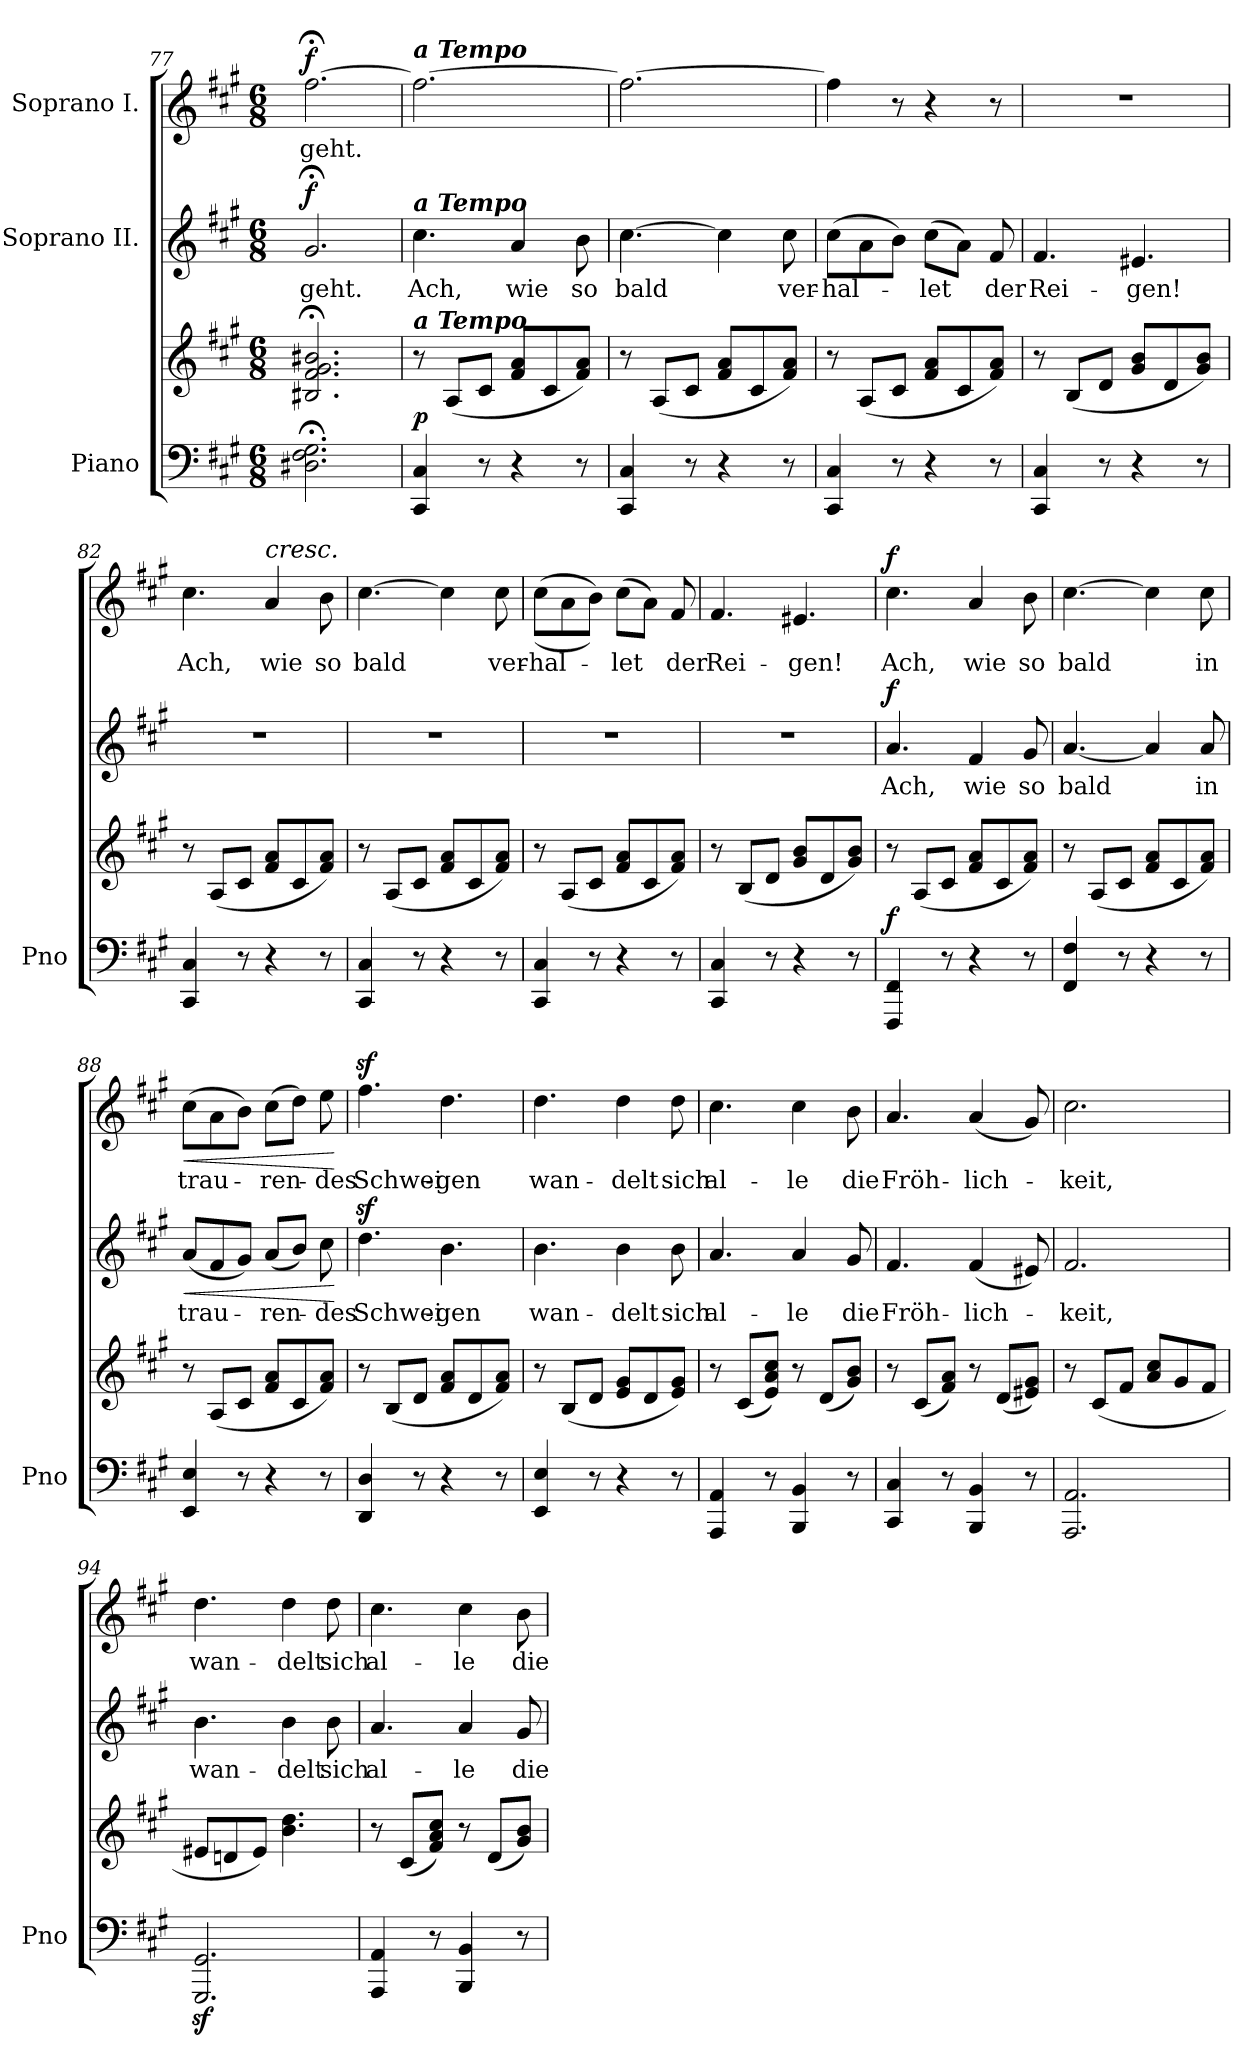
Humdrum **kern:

**kern	**kern	**dynam	**kern	**text	**dynam	**kern	**text	**dynam
*part3	*part3	*part3	*part2	*part2	*part2	*part1	*part1	*part1
*staff4	*staff3	*staff3/4	*staff2	*staff2	*staff2	*staff1	*staff1	*staff1
*I"Piano	*	*	*I"Soprano II.	*	*	*I"Soprano I.	*	*
*I'Pno	*	*	*	*	*	*	*	*
*clefF4	*clefG2	*	*clefG2	*	*	*clefG2	*	*
*k[f#c#g#]	*k[f#c#g#]	*	*k[f#c#g#]	*	*	*k[f#c#g#]	*	*
*M6/8	*M6/8	*	*M6/8	*	*	*M6/8	*	*
=77	=77	=77	=77	=77	=77	=77	=77	=77
!	!	!	!	!LO:LY:b	!LO:DY:a	!	!LO:LY:b	!LO:DY:a
2.D#X\;< 2.F#\;< 2.G#\;<	2.B#X/;< 2.f#/;< 2.g#/;< 2.b#X/;<	.	2.g#;</	-geht.	f	[2.ff#;<\	-geht.	f
=78	=78	=78	=78	=78	=78	=78	=78	=78
!	!	!	!	!	!	!LO:TX:a:Bi:t=a Tempo	!	!
!	!	!	!LO:TX:a:Bi:t=a Tempo	!	!	!	!	!
!	!LO:TX:a:Bi:t=a Tempo	!	!	!	!	!	!	!
!	!	!LO:DY:a=2	!	!LO:LY:b	!	!	!	!
4CC#/ 4C#/	8r	p	4.cc#\	Ach,	.	2.ff#\_	.	.
.	(<8A/L	.	.	.	.	.	.	.
8r	8c#/J	.	.	.	.	.	.	.
!	!	!	!	!LO:LY:b	!	!	!	!
4r	8f#/ 8a/L	.	4a/	wie	.	.	.	.
.	8c#/	.	.	.	.	.	.	.
!	!	!	!	!LO:LY:b	!	!	!	!
8r	8f#/ 8a/J)	.	8b\	so	.	.	.	.
=79	=79	=79	=79	=79	=79	=79	=79	=79
!	!	!	!	!LO:LY:b	!	!	!	!
4CC#/ 4C#/	8r	.	[4.cc#\	bald	.	2.ff#\_	.	.
.	(<8A/L	.	.	.	.	.	.	.
8r	8c#/J	.	.	.	.	.	.	.
4r	8f#/ 8a/L	.	4cc#\]	.	.	.	.	.
.	8c#/	.	.	.	.	.	.	.
!	!	!	!	!LO:LY:b	!	!	!	!
8r	8f#/ 8a/J)	.	8cc#\	ver-	.	.	.	.
=80	=80	=80	=80	=80	=80	=80	=80	=80
!	!	!	!	!LO:LY:b	!	!	!	!
4CC#/ 4C#/	8r	.	(8cc#\L	-hal-	.	4ff#\]	.	.
.	(<8A/L	.	8a\	.	.	.	.	.
8r	8c#/J	.	8b\J)	.	.	8r	.	.
!	!	!	!	!LO:LY:b	!	!	!	!
4r	8f#/ 8a/L	.	(>8cc#\L	-let	.	4r	.	.
.	8c#/	.	8a\J)	.	.	.	.	.
!	!	!	!	!LO:LY:b	!	!	!	!
8r	8f#/ 8a/J)	.	8f#/	der	.	8r	.	.
=81	=81	=81	=81	=81	=81	=81	=81	=81
!	!	!	!	!LO:LY:b	!	!	!	!
4CC#/ 4C#/	8r	.	4.f#/	Rei-	.	2.r	.	.
.	(<8B/L	.	.	.	.	.	.	.
8r	8d/J	.	.	.	.	.	.	.
!	!	!	!	!LO:LY:b	!	!	!	!
4r	8g#/ 8b/L	.	4.e#X/	-gen!	.	.	.	.
.	8d/	.	.	.	.	.	.	.
8r	8g#/ 8b/J)	.	.	.	.	.	.	.
!!LO:LB:g=z
=82	=82	=82	=82	=82	=82	=82	=82	=82
!	!	!	!	!	!	!	!LO:LY:b	!
4CC#/ 4C#/	8r	.	2.r	.	.	4.cc#\	Ach,	.
.	(<8A/L	.	.	.	.	.	.	.
8r	8c#/J	.	.	.	.	.	.	.
!	!	!	!	!	!	!LO:TX:a:i:t=cresc.	!	!
!	!	!	!	!	!	!	!LO:LY:b	!
4r	8f#/ 8a/L	.	.	.	.	4a/	wie	.
.	8c#/	.	.	.	.	.	.	.
!	!	!	!	!	!	!	!LO:LY:b	!
8r	8f#/ 8a/J)	.	.	.	.	8b\	so	.
=83	=83	=83	=83	=83	=83	=83	=83	=83
!	!	!	!	!	!	!	!LO:LY:b	!
4CC#/ 4C#/	8r	.	2.r	.	.	[4.cc#\	bald	.
.	(<8A/L	.	.	.	.	.	.	.
8r	8c#/J	.	.	.	.	.	.	.
4r	8f#/ 8a/L	.	.	.	.	4cc#\]	.	.
.	8c#/	.	.	.	.	.	.	.
!	!	!	!	!	!	!	!LO:LY:b	!
8r	8f#/ 8a/J)	.	.	.	.	8cc#\	ver-	.
=84	=84	=84	=84	=84	=84	=84	=84	=84
!	!	!	!	!	!	!	!LO:LY:b	!
4CC#/ 4C#/	8r	.	2.r	.	.	((>8cc#\L	-hal-	.
.	(<8A/L	.	.	.	.	8a\	.	.
8r	8c#/J	.	.	.	.	8b\J))	.	.
!	!	!	!	!	!	!	!LO:LY:b	!
4r	8f#/ 8a/L	.	.	.	.	(>8cc#\L	-let	.
.	8c#/	.	.	.	.	8a\J)	.	.
!	!	!	!	!	!	!	!LO:LY:b	!
8r	8f#/ 8a/J)	.	.	.	.	8f#/	der	.
=85	=85	=85	=85	=85	=85	=85	=85	=85
!	!	!	!	!	!	!	!LO:LY:b	!
4CC#/ 4C#/	8r	.	2.r	.	.	4.f#/	Rei-	.
.	(<8B/L	.	.	.	.	.	.	.
8r	8d/J	.	.	.	.	.	.	.
!	!	!	!	!	!	!	!LO:LY:b	!
4r	8g#/ 8b/L	.	.	.	.	4.e#X/	-gen!	.
.	8d/	.	.	.	.	.	.	.
8r	8g#/ 8b/J)	.	.	.	.	.	.	.
=86	=86	=86	=86	=86	=86	=86	=86	=86
!	!	!LO:DY:a=2	!	!LO:LY:b	!LO:DY:a	!	!LO:LY:b	!LO:DY:a
4FFF#/ 4FF#/	8r	f	4.a/	Ach,	f	4.cc#\	Ach,	f
.	(8A/L	.	.	.	.	.	.	.
8r	8c#/J	.	.	.	.	.	.	.
!	!	!	!	!LO:LY:b	!	!	!LO:LY:b	!
4r	8f#/ 8a/L	.	4f#/	wie	.	4a/	wie	.
.	8c#/	.	.	.	.	.	.	.
!	!	!	!	!LO:LY:b	!	!	!LO:LY:b	!
8r	8f#/ 8a/J)	.	8g#/	so	.	8b\	so	.
=87	=87	=87	=87	=87	=87	=87	=87	=87
!	!	!	!	!LO:LY:b	!	!	!LO:LY:b	!
4FF#/ 4F#/	8r	.	[4.a/	bald	.	[4.cc#\	bald	.
.	(<8A/L	.	.	.	.	.	.	.
8r	8c#/J	.	.	.	.	.	.	.
4r	8f#/ 8a/L	.	4a/]	.	.	4cc#\]	.	.
.	8c#/	.	.	.	.	.	.	.
!	!	!	!	!LO:LY:b	!	!	!LO:LY:b	!
8r	8f#/ 8a/J)	.	8a/	in	.	8cc#\	in	.
!!LO:PB:g=z
=88	=88	=88	=88	=88	=88	=88	=88	=88
!	!	!	!	!LO:LY:b	!LO:HP:b	!	!LO:LY:b	!LO:HP:b
4EE/ 4E/	8r	.	(<8a/L	trau-	<	(>8cc#\L	trau-	<
.	(<8A/L	.	8f#/	.	.	8a\	.	.
8r	8c#/J	.	8g#/J)	.	.	8b\J)	.	.
!	!	!	!	!LO:LY:b	!	!	!LO:LY:b	!
4r	8f#/ 8a/L	.	(8a/L	-ren-	.	(>8cc#\L	-ren-	.
.	8c#/	.	8b/J)	.	.	8dd\J)	.	.
!	!	!	!	!LO:LY:b	!	!	!LO:LY:b	!
8r	8f#/ 8a/J)	.	8cc#\	-des	.	8ee\	-des	.
.	.	.	.	.	[	.	.	[
=89	=89	=89	=89	=89	=89	=89	=89	=89
!	!	!	!	!LO:LY:b	!	!	!LO:LY:b	!
4DD/ 4D/	8r	.	4.ddz>\	Schwei-	.	4.ff#z>\	Schwei-	.
.	(<8B/L	.	.	.	.	.	.	.
8r	8d/J	.	.	.	.	.	.	.
!	!	!	!	!LO:LY:b	!	!	!LO:LY:b	!
4r	8f#/ 8a/L	.	4.b\	-gen	.	4.dd\	-gen	.
.	8d/	.	.	.	.	.	.	.
8r	8f#/ 8a/J)	.	.	.	.	.	.	.
=90	=90	=90	=90	=90	=90	=90	=90	=90
!	!	!	!	!LO:LY:b	!	!	!LO:LY:b	!
4EE/ 4E/	8r	.	4.b\	wan-	.	4.dd\	wan-	.
.	(<8B/L	.	.	.	.	.	.	.
8r	8d/J	.	.	.	.	.	.	.
!	!	!	!	!LO:LY:b	!	!	!LO:LY:b	!
4r	8e/ 8g#/L	.	4b\	-delt	.	4dd\	-delt	.
.	8d/	.	.	.	.	.	.	.
!	!	!	!	!LO:LY:b	!	!	!LO:LY:b	!
8r	8e/ 8g#/J)	.	8b\	sich	.	8dd\	sich	.
=91	=91	=91	=91	=91	=91	=91	=91	=91
!	!	!	!	!LO:LY:b	!	!	!LO:LY:b	!
4AAA/ 4AA/	8r	.	4.a/	al-	.	4.cc#\	al-	.
.	(8c#/L	.	.	.	.	.	.	.
8r	8e/ 8a/ 8cc#/J)	.	.	.	.	.	.	.
!	!	!	!	!LO:LY:b	!	!	!LO:LY:b	!
4BBB/ 4BB/	8r	.	4a/	-le	.	4cc#\	-le	.
.	(8d/L	.	.	.	.	.	.	.
!	!	!	!	!LO:LY:b	!	!	!LO:LY:b	!
8r	8g#/ 8b/J)	.	8g#/	die	.	8b\	die	.
=92	=92	=92	=92	=92	=92	=92	=92	=92
!	!	!	!	!LO:LY:b	!	!	!LO:LY:b	!
4CC#/ 4C#/	8r	.	4.f#/	Fröh-	.	4.a/	Fröh-	.
.	(8c#/L	.	.	.	.	.	.	.
8r	8f#/ 8a/J)	.	.	.	.	.	.	.
!	!	!	!	!LO:LY:b	!	!	!LO:LY:b	!
4BBB/ 4BB/	8r	.	(<4f#/	-lich-	.	(<4a/	-lich-	.
.	(<8d/L	.	.	.	.	.	.	.
8r	8e#X/ 8g#/J)	.	8e#X/)	.	.	8g#/)	.	.
!!LO:LB:g=z
=93	=93	=93	=93	=93	=93	=93	=93	=93
!	!	!	!	!LO:LY:b	!	!	!LO:LY:b	!
2.AAA/ 2.AA/	8r	.	2.f#/	-keit,	.	2.cc#\	-keit,	.
.	(<8c#/L	.	.	.	.	.	.	.
.	8f#/J	.	.	.	.	.	.	.
.	8a/ 8cc#/L	.	.	.	.	.	.	.
.	8g#/	.	.	.	.	.	.	.
.	8f#/J	.	.	.	.	.	.	.
=94	=94	=94	=94	=94	=94	=94	=94	=94
!	!	!	!	!LO:LY:b	!	!	!LO:LY:b	!
2.GGG#/z> 2.GG#/z>	8e#X/L	.	4.b\	wan-	.	4.dd\	wan-	.
.	8dn/	.	.	.	.	.	.	.
.	8e#/J)	.	.	.	.	.	.	.
!	!	!	!	!LO:LY:b	!	!	!LO:LY:b	!
.	4.b\ 4.dd\	.	4b\	-delt	.	4dd\	-delt	.
!	!	!	!	!LO:LY:b	!	!	!LO:LY:b	!
.	.	.	8b\	sich	.	8dd\	sich	.
=95	=95	=95	=95	=95	=95	=95	=95	=95
!	!	!	!	!LO:LY:b	!	!	!LO:LY:b	!
4AAA/ 4AA/	8r	.	4.a/	al-	.	4.cc#\	al-	.
.	(8c#/L	.	.	.	.	.	.	.
8r	8f#/ 8a/ 8cc#/J)	.	.	.	.	.	.	.
!	!	!	!	!LO:LY:b	!	!	!LO:LY:b	!
4BBB/ 4BB/	8r	.	4a/	-le	.	4cc#\	-le	.
.	(8d/L	.	.	.	.	.	.	.
!	!	!	!	!LO:LY:b	!	!	!LO:LY:b	!
8r	8g#/ 8b/J)	.	8g#/	die	.	8b\	die	.
=	=	=	=	=	=	=	=	=
*-	*-	*-	*-	*-	*-	*-	*-	*-
